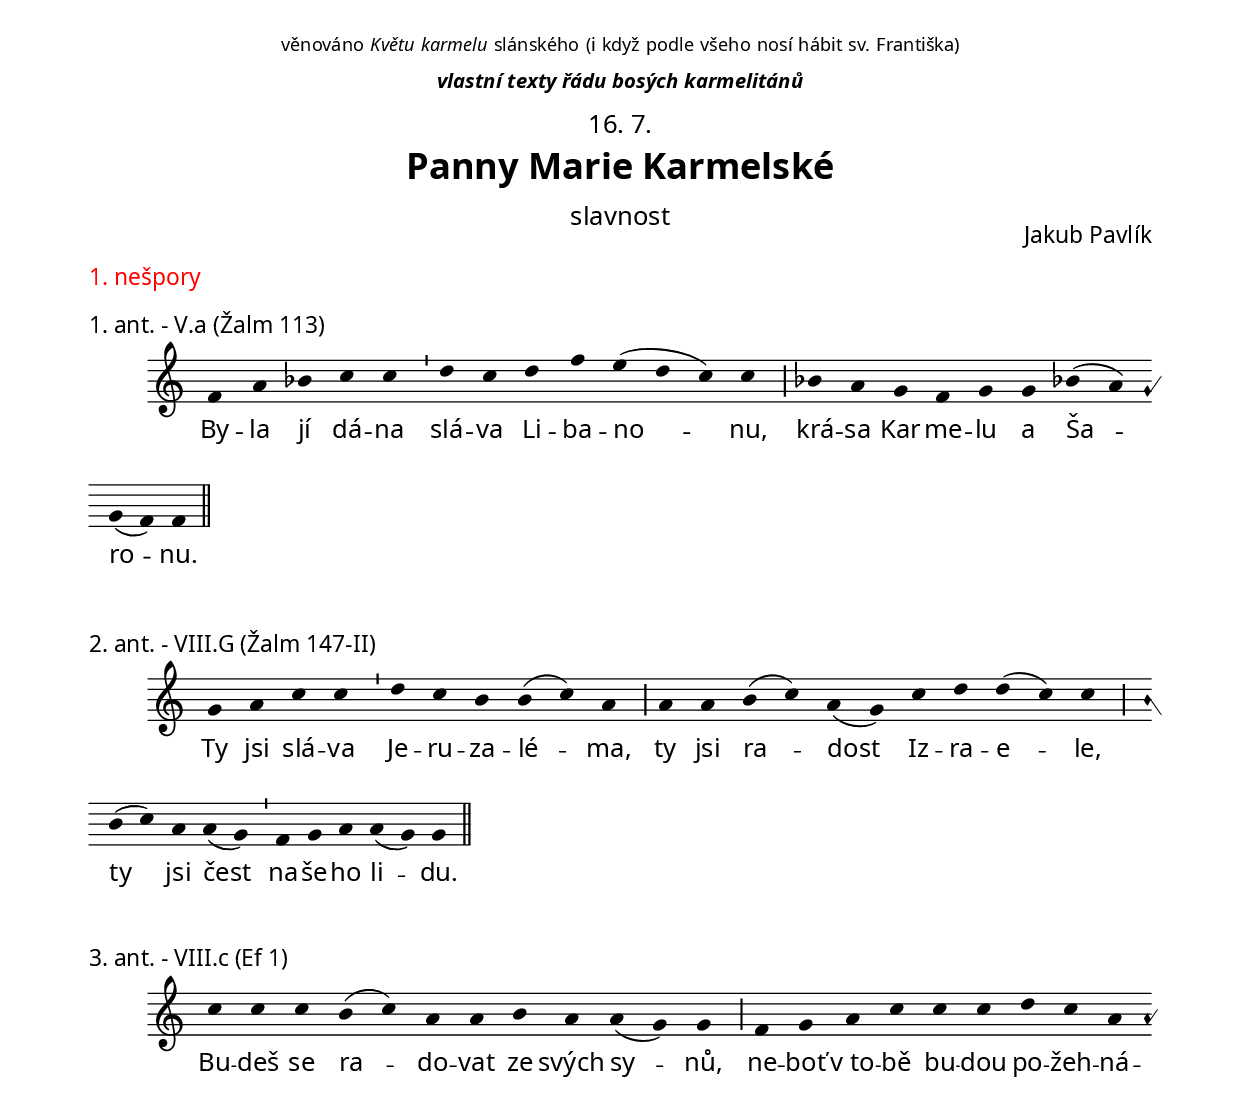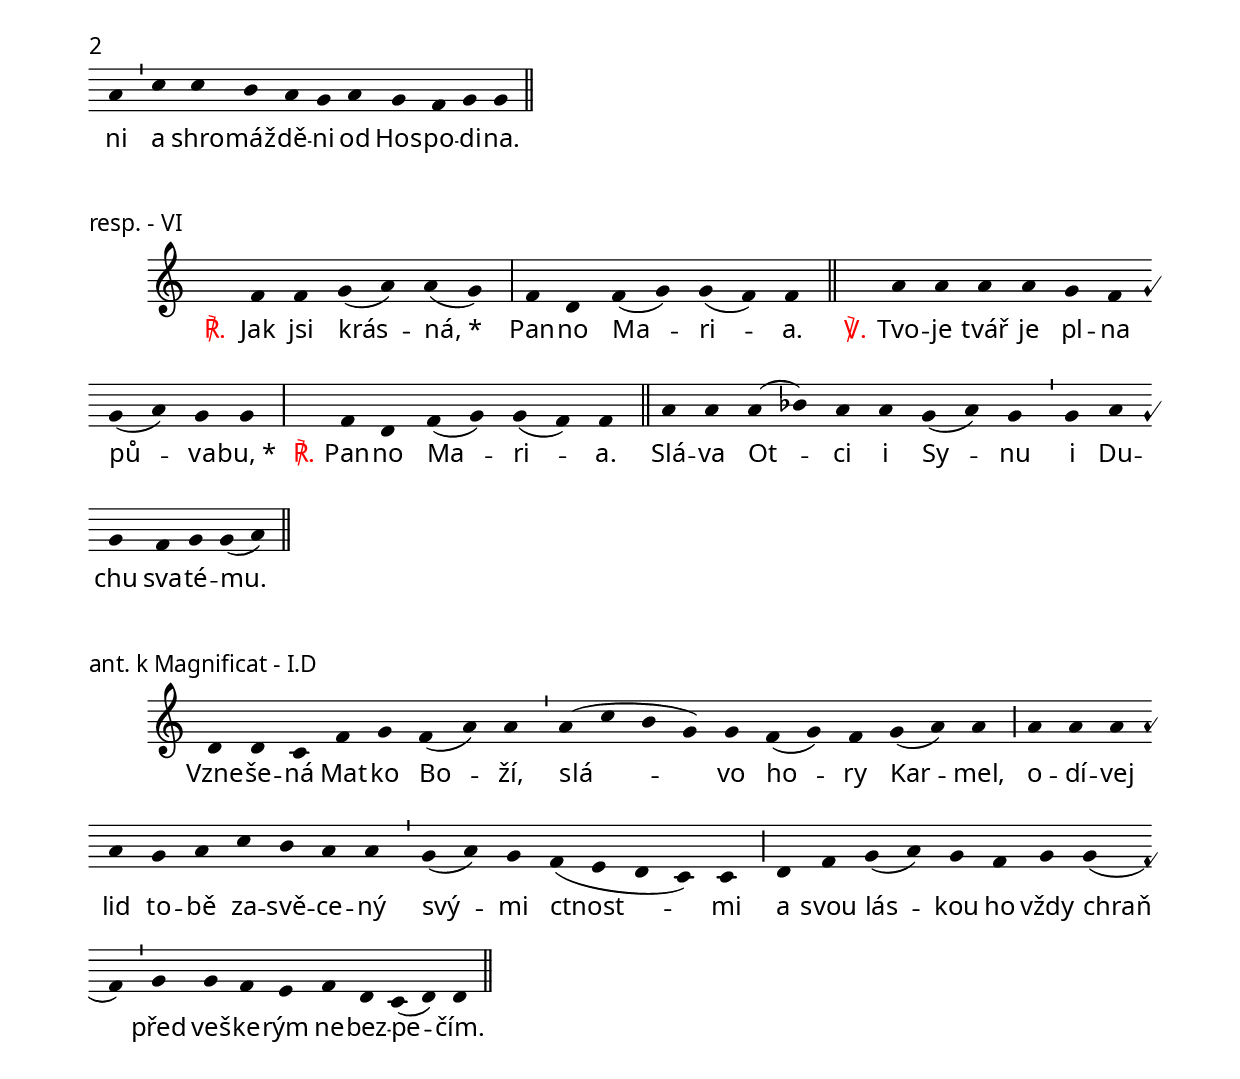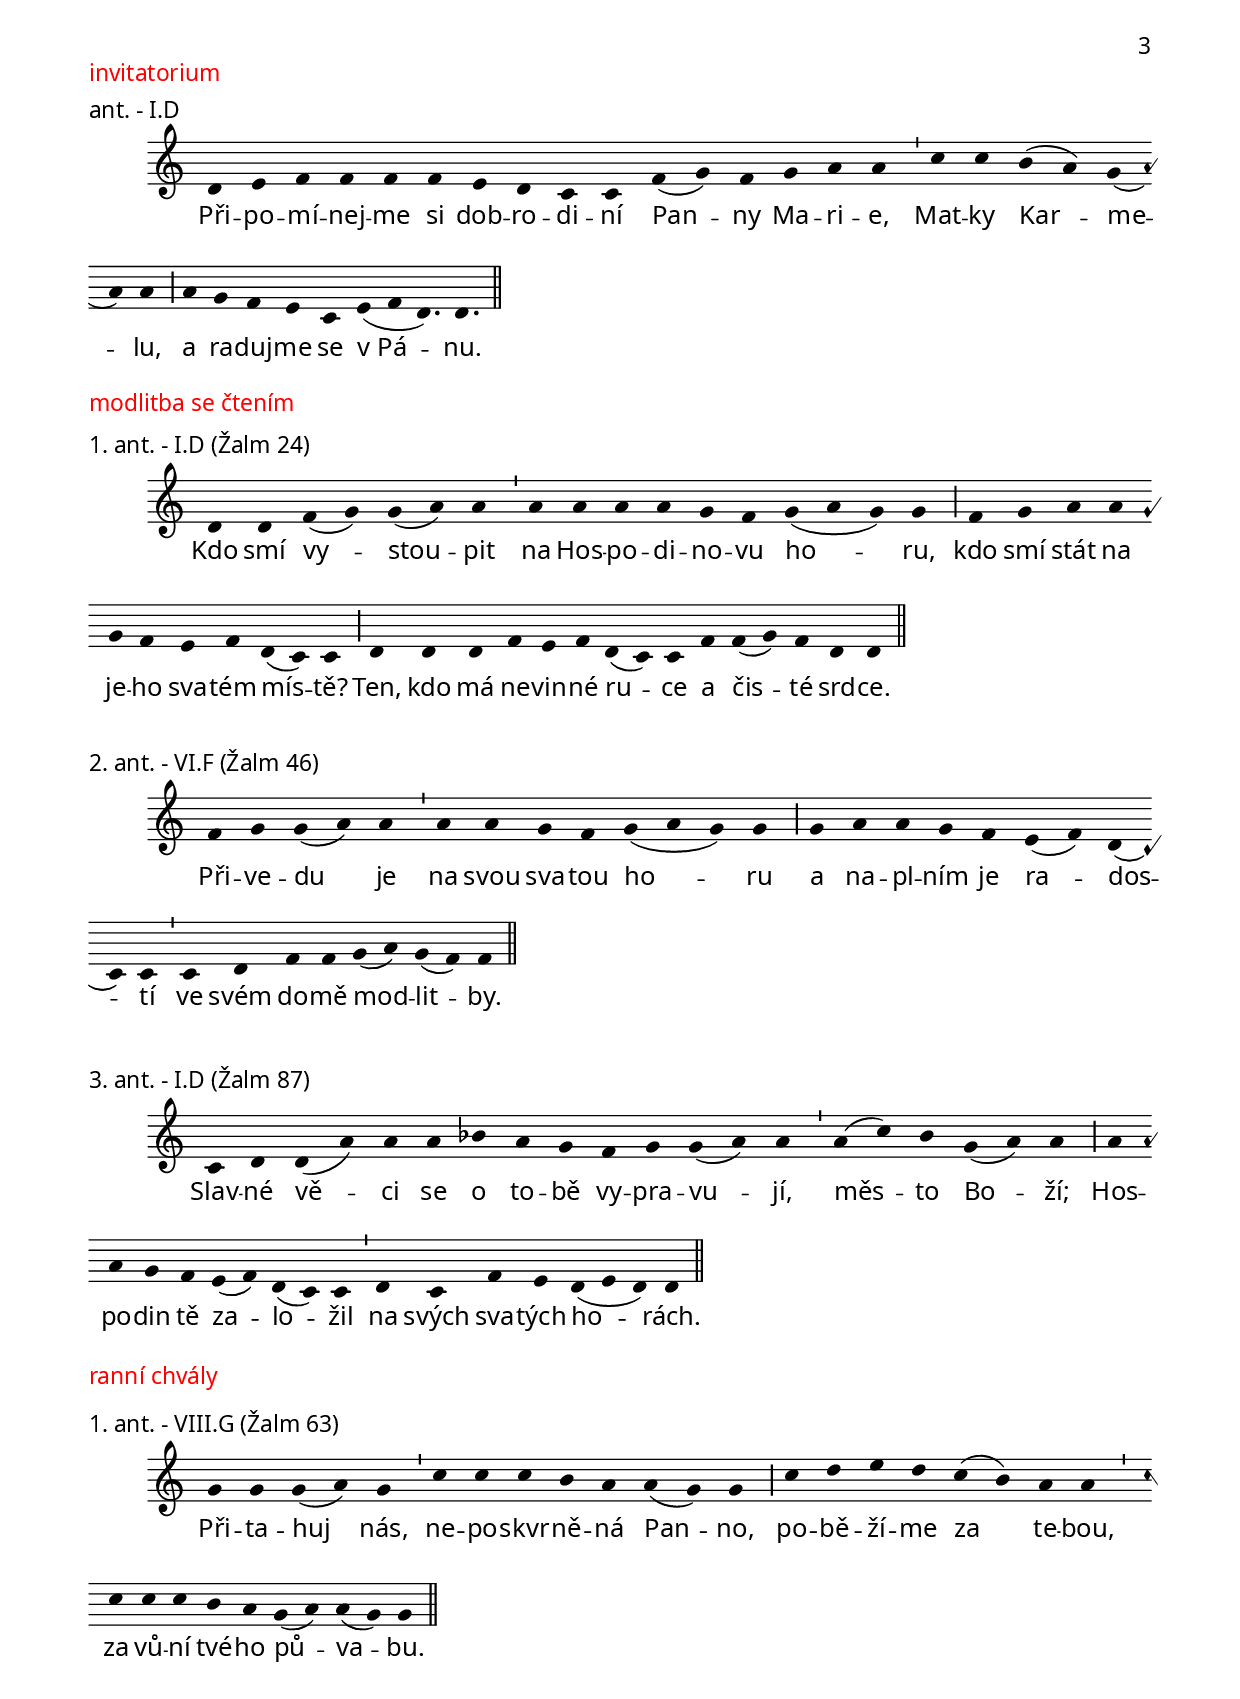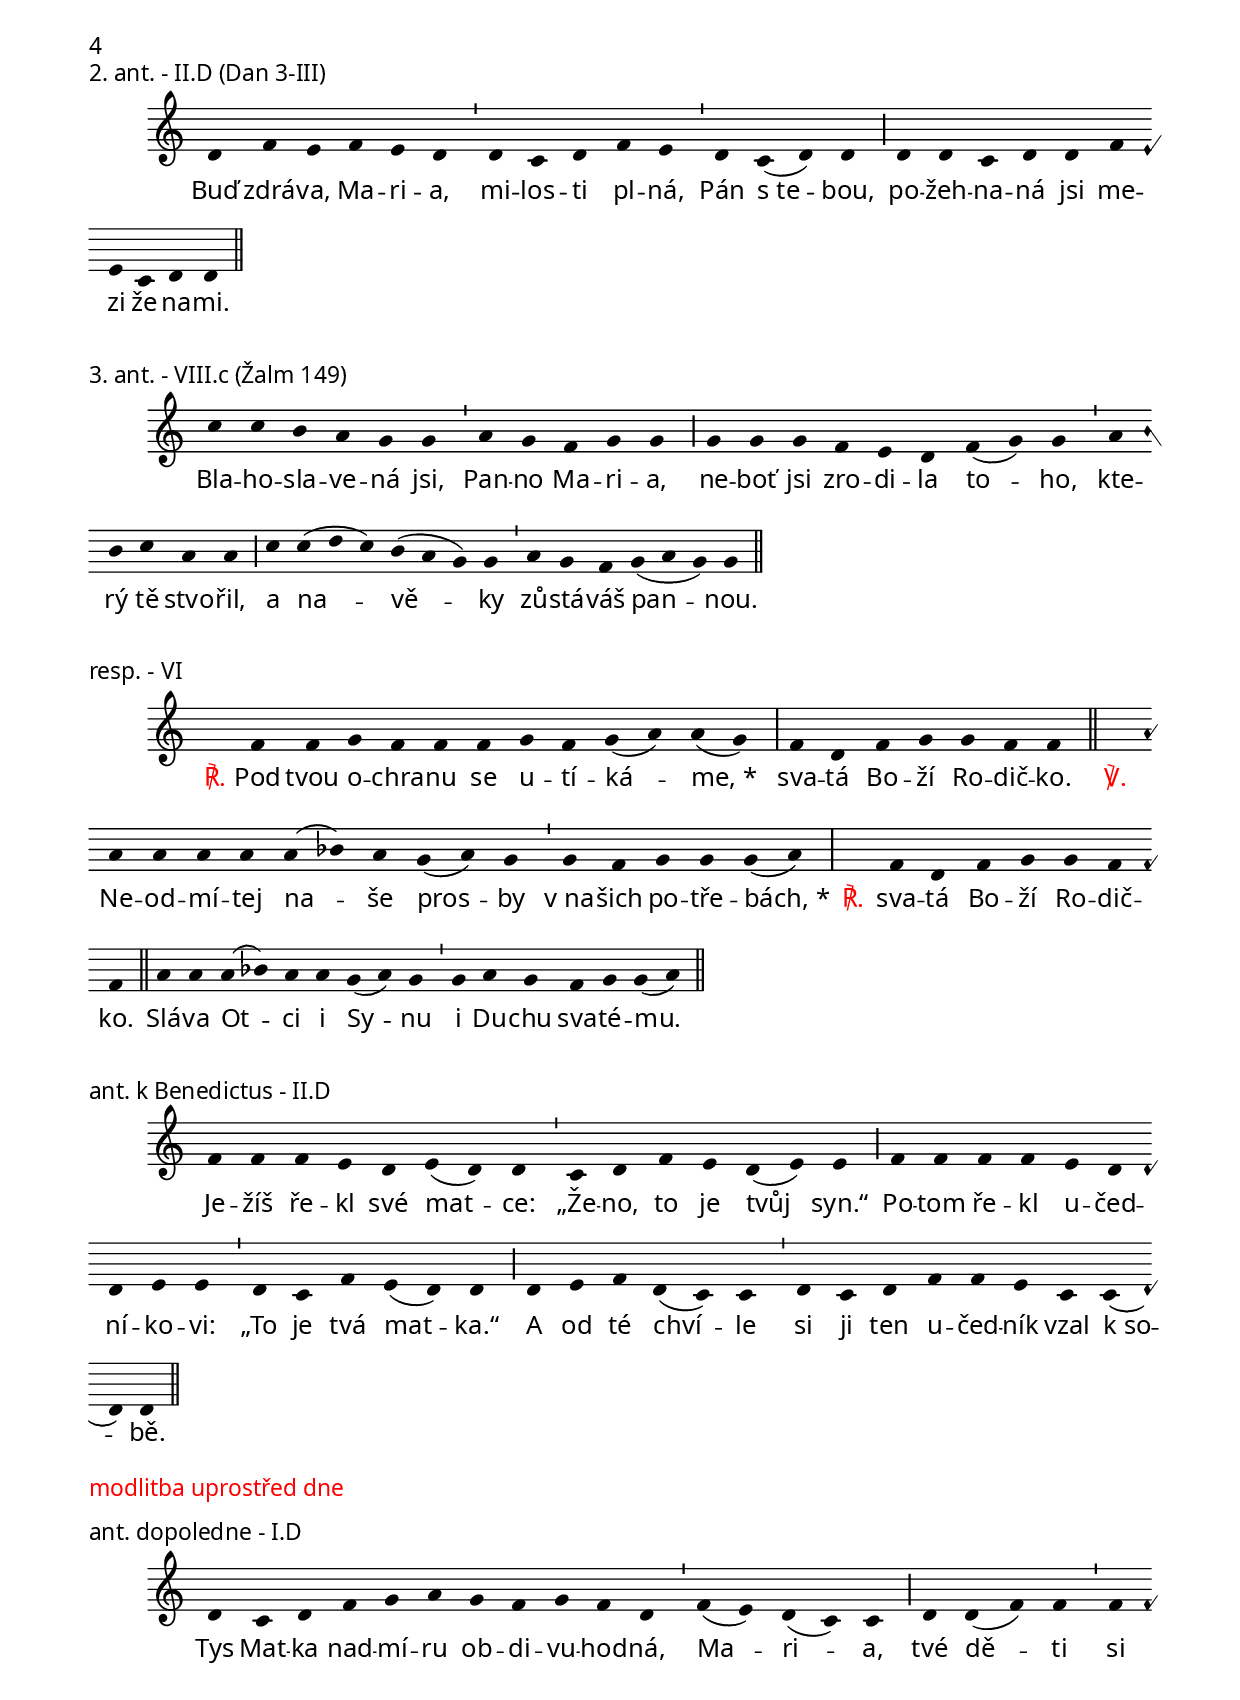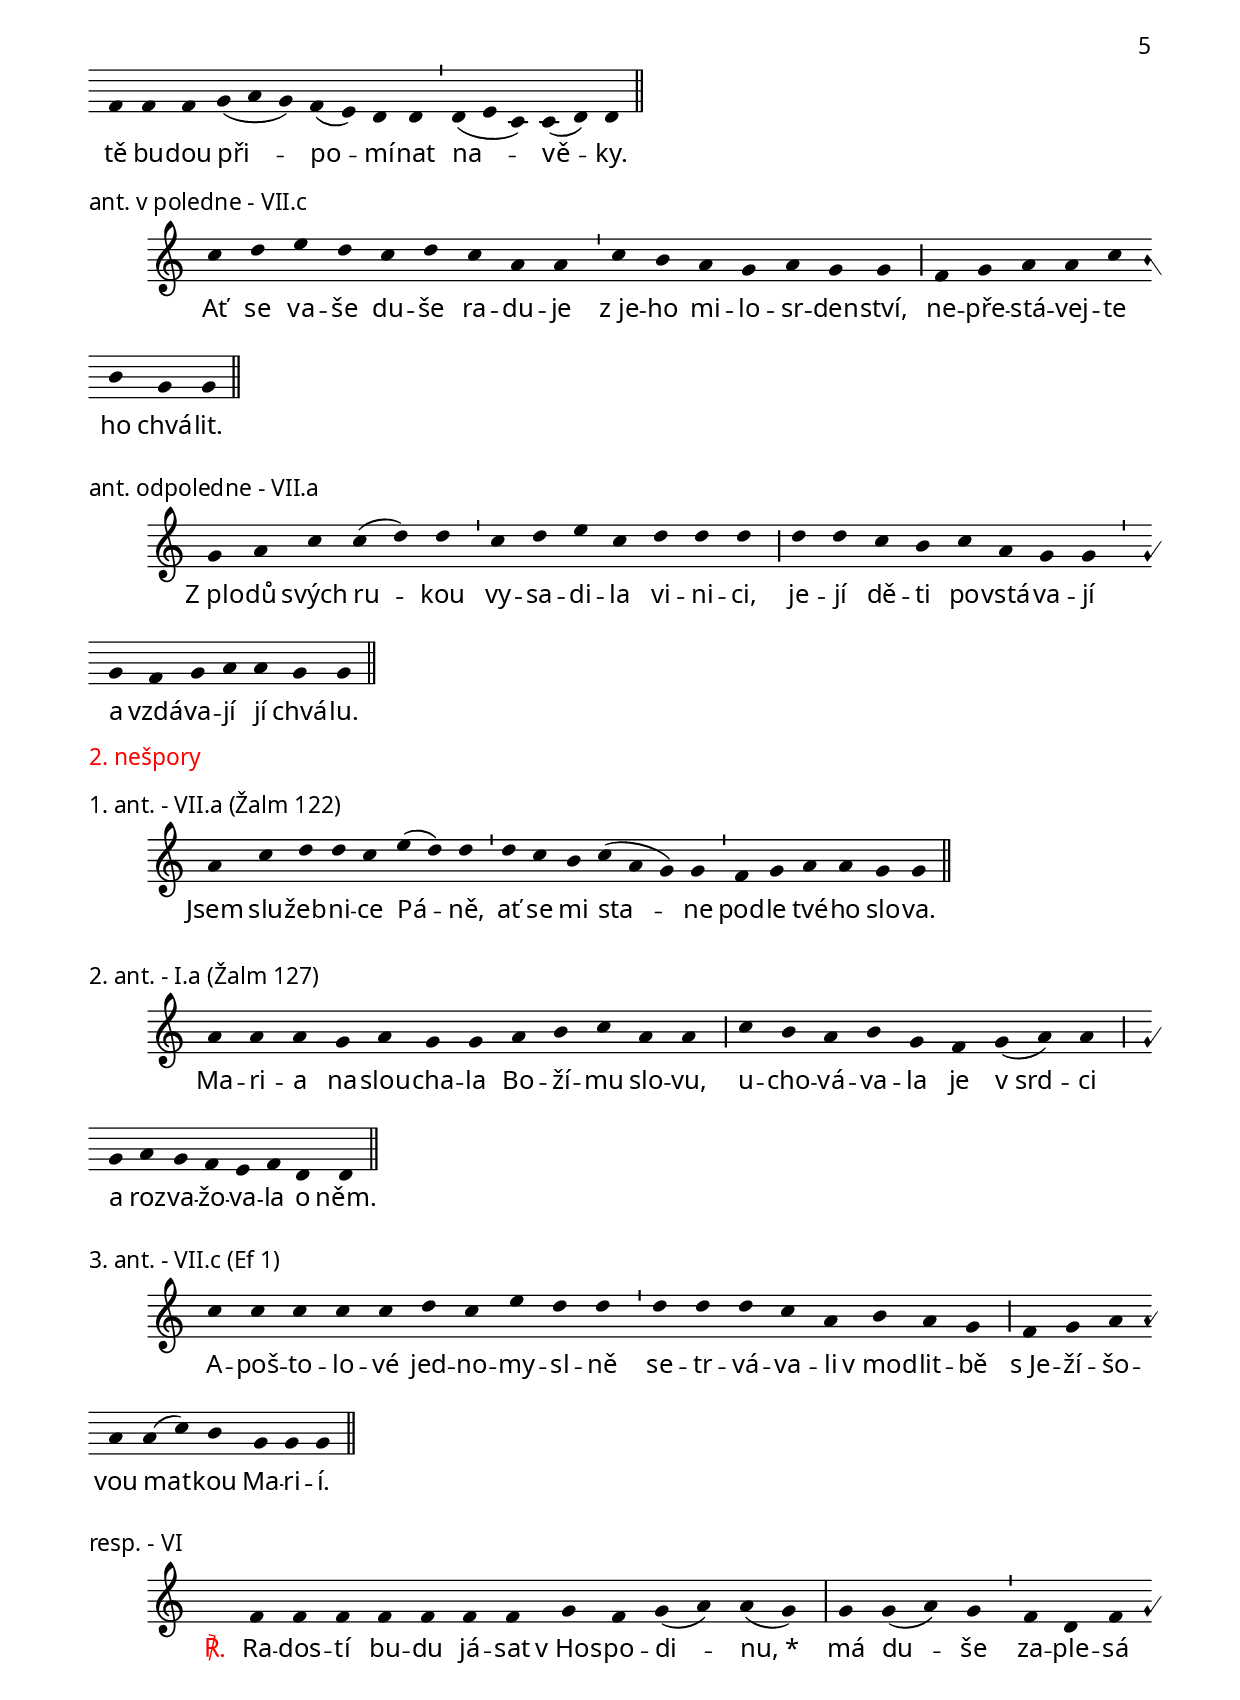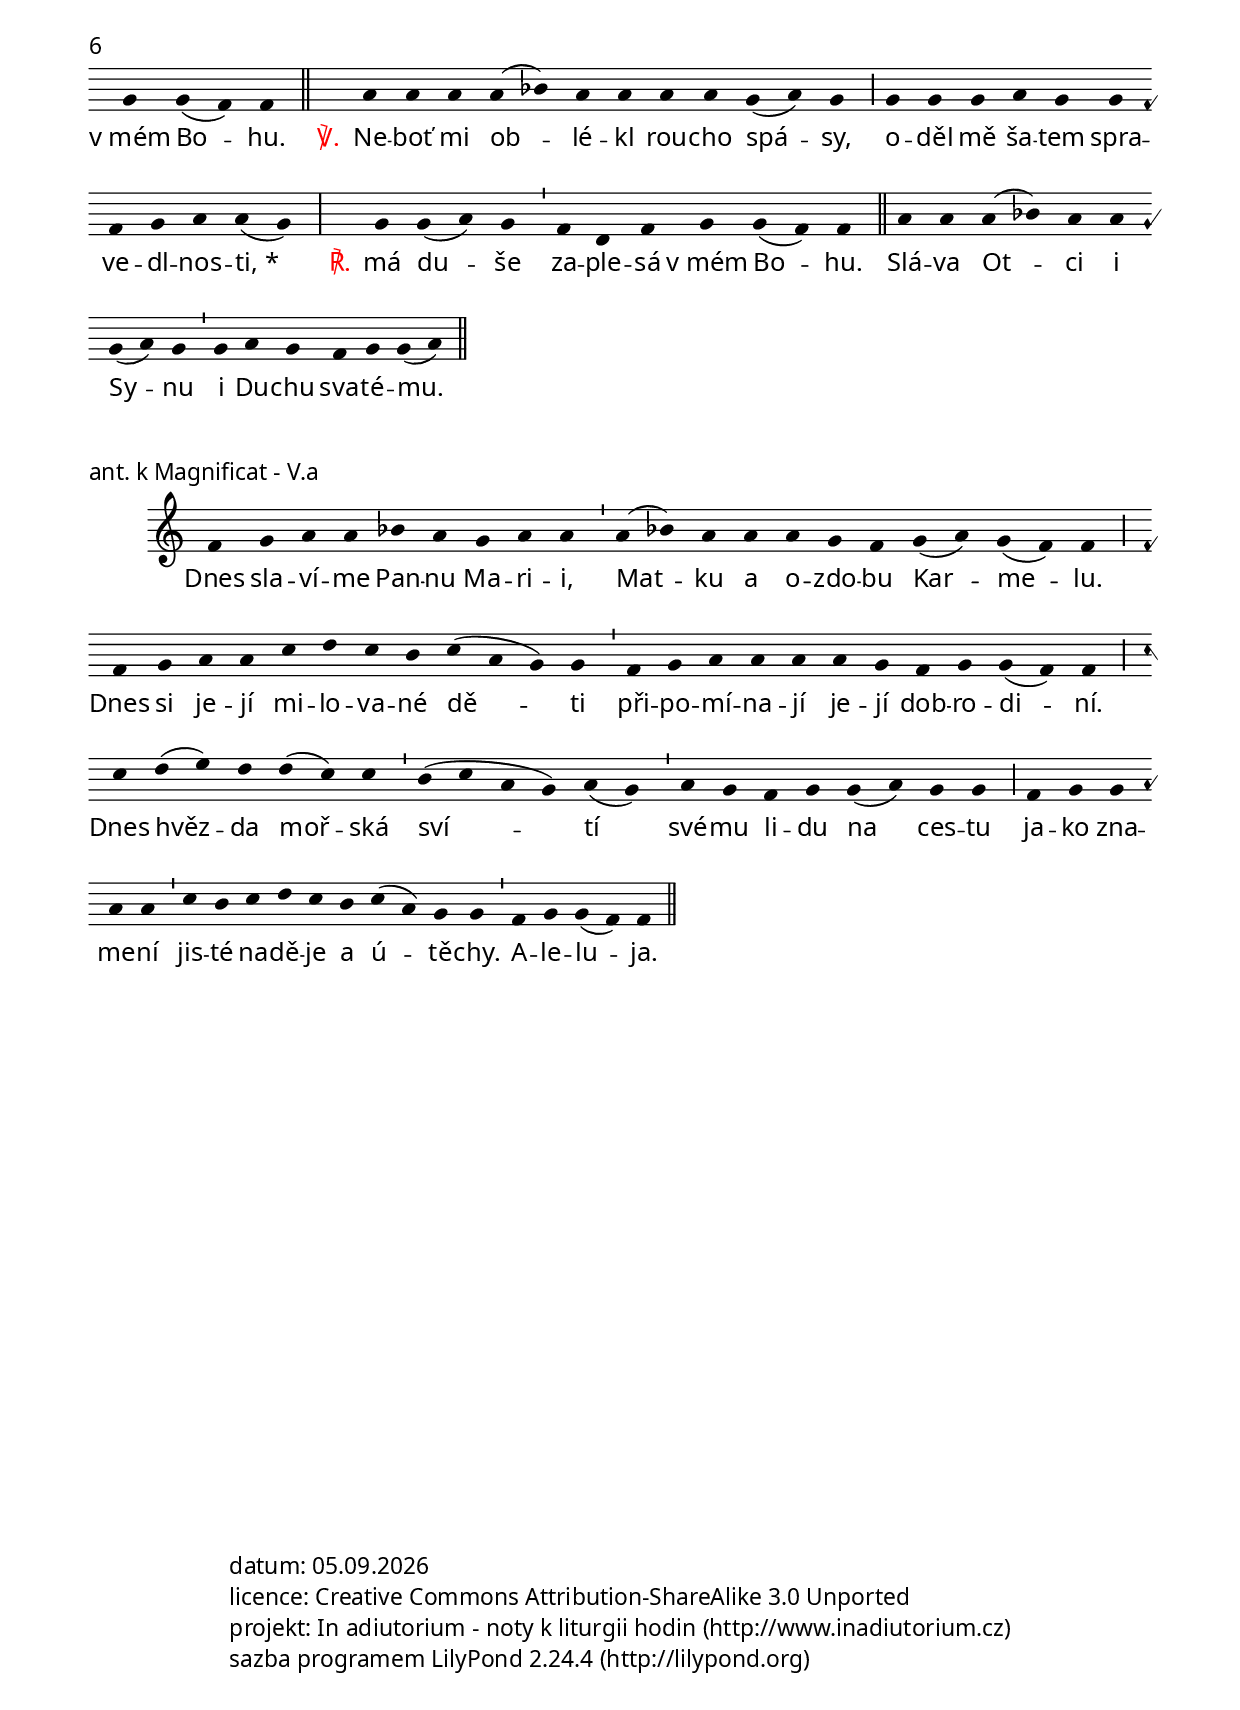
\version "2.19.80"

\include "../../spolecne.ly"
\include "../../spolecne/reholni.ly"
\include "../../dilyresponsorii.ly"
\version "2.12.0"

textyOCD = "vlastní texty řádu bosých karmelitánů"


\header {
  title = \markup\titleSvatek
            "Panny Marie Karmelské"
            slavnost
            "16. 7."
            \textyOCD
  composer = "Jakub Pavlík"
  dedication = \markup\tiny{
    věnováno
    \with-url #"https://commons.wikimedia.org/wiki/File:Slan%C3%BD,_kl%C3%A1%C5%A1ter_kostel_Nejsv.Trojice_detail_(2).JPG" {
      \italic{Květu karmelu} slánského
    }
    (i když podle všeho nosí hábit sv. Františka)
  }
}

\markup {\nadpisHodinka {"1. nešpory"}}

\score {
  \relative c' {
    \choralniRezim
    f4 a bes c c \barMin
    d c d f e( d c) c \barMaior
    bes a g f g g bes( a) g( f) f \barFinalis
  }
  \addlyrics {
    By -- la jí dá -- na
    slá -- va Li -- ba -- no -- nu,
    krá -- sa Kar -- me -- lu a Ša -- ro -- nu.
  }
  \header {
    quid = "1. ant."
    modus = "V"
    differentia = "a"
    psalmus = "Žalm 113"
    id = "1ne-a1"
    piece = \markup\sestavTitulek
  }
}

\score {
  \relative c'' {
    \choralniRezim
    g4 a c c \barMin d4 c b b( c) a \barMaior
    a a b( c) a( g) c d d( c) c \barMaior
    b( c) a a( g) \barMin f4 g a a( g) g \barFinalis
  }
  \addlyrics {
    Ty jsi slá -- va Je -- ru -- za -- lé -- ma,
    ty jsi ra -- dost Iz -- ra -- e -- le,
    ty jsi čest na -- še -- ho li -- du.
  }
  \header {
    quid = "2. ant."
    modus = "VIII"
    differentia = "G"
    psalmus = "Žalm 147-II"
    fial = "commune/commune_maria.ly#sob-aben6"
    id = "1ne-a2"
    piece = \markup\sestavTitulek
  }
}

\score {
  \relative c'' {
    \choralniRezim
    c4 c c b( c) a a b a a( g) g \barMaior
    f g a c c c d c a a \barMin
    c c b a g a g f g g \barFinalis
  }
  \addlyrics {
    Bu -- deš se ra -- do -- vat ze svých sy -- nů,
    ne -- boť v_to -- bě bu -- dou po -- žeh -- ná -- ni
    a shro -- máž -- dě -- ni od Hos -- po -- di -- na.
  }
  \header {
    quid = "3. ant."
    modus = "VIII"
    differentia = "c"
    psalmus = "Ef 1"
    id = "1ne-a3"
    piece = \markup\sestavTitulek
  }
}

\score {
  \relative c' {
    \choralniRezim

    % R
    \neviditelna f
    f4 f g( a) a( g) \barMax
    f d f( g) g( f) f \barFinalis
    % V
    \neviditelna a
    a4 a a a g f g( a) g g \barMax
    % R
    \neviditelna f
    f d f( g) g( f) f \barFinalis
    % Slava
    \respVIdoxologie \barFinalis
  }
  \addlyrics {
    \Response Jak jsi krás -- ná,_* Pan -- no Ma -- ri -- a.
    \Verse Tvo -- je tvář je pl -- na pů -- va -- bu,_*
    \Response Pan -- no Ma -- ri -- a.
    \textRespDoxologie
  }
  \header {
    quid = "resp."
    modus = "VI"
    id = "1ne-r"
    piece = \markup {\sestavTitulekResp}
  }
}

\score {
  \relative c' {
    \choralniRezim
    d4 d c f g f( a) a \barMin
    a( c b g) g f( g) f g( a) a \barMaior
    a a a a g a c b a a \barMin
    g( a) g f( e d c) c \barMaior
    d f g( a) g f g g( f) \barMin
    g g f e f d c( d) d \barFinalis
  }
  \addlyrics {
    Vzne -- še -- ná Mat -- ko Bo -- ží,
    slá -- vo ho -- ry Kar -- mel,
    o -- dí -- vej lid to -- bě za -- svě -- ce -- ný
    svý -- mi ctnost -- mi
    a svou lás -- kou ho vždy chraň
    před veš -- ke -- rým ne -- bez -- pe -- čím.
  }
  \header {
    quid = "ant. k Magnificat"
    modus = "I"
    differentia = "D"
    psalmus = ""
    id = "1ne-amag"
    piece = \markup {\sestavTitulekBezZalmu}
  }
}

\pageBreak % ZLOM

\markup {\nadpisHodinka {"invitatorium"}}

\score {
  \relative c' {
    \choralniRezim
    d4 e f f f f e d c c f( g) f g a a \barMin
    c c b( a) g( a) a \barMaior
    a g f e c e( f d4.) d \barFinalis
  }
  \addlyrics {
    Při -- po -- mí -- nej -- me si dob -- ro -- di -- ní Pan -- ny Ma -- ri -- e,
    Mat -- ky Kar -- me -- lu,
    a ra -- duj -- me se v_Pá -- nu.
  }
  \header {
    quid = "ant."
    modus = "I"
    differentia = "D"
    psalmus = ""
    id = "invit"
    piece = \markup\sestavTitulekBezZalmu
  }
}

\markup {\nadpisHodinka {"modlitba se čtením"}}

\score {
  \relative c' {
    \choralniRezim
    d4 d f( g) g( a) a \barMin
    a a a a g f g( a g) g \barMaior
    f g a a g f e f d( c) c \barMaior
    d d d f e f d( c) c f f( g) f d d \barFinalis
  }
  \addlyrics {
    Kdo smí vy -- stou -- pit
    na Hos -- po -- di -- no -- vu ho -- ru,
    kdo smí stát na je -- ho sva -- tém mís -- tě?
    Ten, kdo má ne -- vin -- né ru -- ce a čis -- té srd -- ce.
  }
  \header {
    quid = "1. ant."
    modus = "I"
    differentia = "D"
    psalmus = "Žalm 24"
    id = "mc-a1"
    piece = \markup\sestavTitulek
  }
}

\score {
  \relative c' {
    \choralniRezim
    f4 g g( a) a \barMin
    a a g f g( a g) g \barMaior
    g a a g f e( f) d( c) c \barMin
    c d f f g( a) g( f) f \barFinalis
  }
  \addlyrics {
    Při -- ve -- du je
    na svou sva -- tou ho -- ru
    a na -- pl -- ním je ra -- dos -- tí
    ve svém do -- mě mod -- lit -- by.
  }
  \header {
    quid = "2. ant."
    modus = "VI"
    differentia = "F"
    psalmus = "Žalm 46"
    id = "mc-a2"
    piece = \markup\sestavTitulek
  }
}

\score {
  \relative c' {
    \choralniRezim
    c4 d d( a') a a bes a g f g g( a) a \barMin
    a( c) b g( a) a \barMaior
    a a g f e( f) d( c) c \barMin
    d c f e d( e d) d \barFinalis
  }
  \addlyrics {
    Slav -- né vě -- ci se o to -- bě vy -- pra -- vu -- jí,
    měs -- to Bo -- ží;
    Hos -- po -- din tě za -- lo -- žil
    na svých sva -- tých ho -- rách.
  }
  \header {
    quid = "3. ant."
    modus = "I"
    differentia = "D"
    psalmus = "Žalm 87"
    fial = "sanktoral/1208pmpocatebezposkvrny.ly#mc-a3?zacatek=14"
    id = "mc-a3"
    piece = \markup\sestavTitulek
  }
}

% antifonu pro vigilii breviar.cz (zatím?) nemá

\markup {\nadpisHodinka {"ranní chvály"}}

\score {
  \relative c'' {
    \choralniRezim
    g4 g g( a) g \barMin
    c c c b a a( g) g \barMaior
    c d e d c( b) a a \barMin
    c c c b a g( a) a( g) g \barFinalis
  }
  \addlyrics {
    Při -- ta -- huj nás,
    ne -- po -- skvr -- ně -- ná Pan -- no,
    po -- bě -- ží -- me za te -- bou,
    za vů -- ní tvé -- ho pů -- va -- bu.
  }
  \header {
    quid = "1. ant."
    modus = "VIII"
    differentia = "G"
    psalmus = "Žalm 63"
    fial = "sanktoral/1208pmpocatebezposkvrny.ly#rch-a3?jiny text"
    id = "rch-a1"
    piece = \markup\sestavTitulek
  }
}

\score {
  \relative c' {
    \choralniRezim
    d4 f e f e d \barMin
    d c d f e \barMin
    d c( d) d \barMaior
    d d c d d f e c d d \barFinalis
  }
  \addlyrics {
    Buď zdrá -- va, Ma -- ri -- a,
    mi -- los -- ti pl -- ná,
    Pán s_te -- bou,
    po -- žeh -- na -- ná jsi me -- zi že -- na -- mi.
  }
  \header {
    quid = "2. ant."
    modus = "II"
    differentia = "D"
    psalmus = "Dan 3-III"
    fial = "advent_antifony.ly#spol-sexta?konec=16"
    id = "rch-a2"
    piece = \markup\sestavTitulek
  }
}

\score {
  \relative c'' {
    \choralniRezim
    c4 c b a g g \barMin
    a g f g g \barMaior
    g g g f e d f( g) g \barMin
    a b c a a \barMaior
    c c( d c) b( a g) g \barMin
    a g f g( a g) g \barFinalis
  }
  \addlyrics {
    Bla -- ho -- sla -- ve -- ná jsi,
    Pan -- no Ma -- ri -- a,
    ne -- boť jsi zro -- di -- la to -- ho,
    kte -- rý tě stvo -- řil,
    a na -- vě -- ky
    zů -- stá -- váš pan -- nou.
  }
  \header {
    quid = "3. ant."
    modus = "VIII"
    differentia = "c"
    psalmus = "Žalm 149"
    fial = "commune/commune_maria.ly#1ne-a2?konec&-aleluja"
    id = "rch-a3"
    piece = \markup\sestavTitulek
  }
}

\score {
  \relative c' {
    \choralniRezim

    % R
    \neviditelna f
    f4 f g f f f g f g( a) a( g) \barMax
    f d f g g f f \barFinalis
    % V
    \neviditelna a
    a4 a a a a( bes) a g( a) g \barMin
    g f g g g( a) \barMax
    % R
    \neviditelna f
    f d f g g f f \barFinalis
    % Slava
    \respVIdoxologie \barFinalis
  }
  \addlyrics {
    \Response Pod tvou o -- chra -- nu se u -- tí -- ká -- me,_*
    sva -- tá Bo -- ží Ro -- dič -- ko.
    \Verse Ne -- od -- mí -- tej na -- še pros -- by
    v_na -- šich po -- tře -- bách,_*
    \Response sva -- tá Bo -- ží Ro -- dič -- ko.
    \textRespDoxologie
  }
  \header {
    quid = "resp."
    modus = "VI"
    id = "rch-r"
    piece = \markup {\sestavTitulekResp}
  }
}

\score {
  \relative c' {
    \choralniRezim
    f4 f f e d e( d) d \barMin
    c d f e d( e) e \barMaior
    f f f f e d d e e \barMin
    d c f e( d) d \barMaior
    d e f d( c) c \barMin
    d c d f f e c c( d) d \barFinalis
  }
  \addlyrics {
    Je -- žíš ře -- kl své mat -- ce:
    „Že -- no, to je tvůj syn.“
    Po -- tom ře -- kl u -- čed -- ní -- ko -- vi:
    „To je tvá mat -- ka.“
    A od té chví -- le
    si ji ten u -- čed -- ník vzal k_so -- bě.
  }
  \header {
    quid = "ant. k Benedictus"
    modus = "II"
    differentia = "D"
    psalmus = ""
    fial = "commune/commune_maria.ly#nona?zacatek"
    placet = "2 i s ohledem na příležitost by bylo vhodné připravit zpěvnější melodii -
    i za cenu oddělení od textově příbuzné antifony"
    id = "rch-aben"
    piece = \markup {\sestavTitulekBezZalmu}
  }
}

\markup {\nadpisHodinka {"modlitba uprostřed dne"}}

\score {
  \relative c' {
    \choralniRezim
    d4 c d f g a g f g f d \barMin
    f( e) d( c) c \barMaior
    d d( f) f \barMin
    f f f f g( a g) f( e) d d \barMin
    d( e c) c( d) d \barFinalis
  }
  \addlyrics {
    Tys Mat -- ka nad -- mí -- ru ob -- di -- vu -- hod -- ná,
    Ma -- ri -- a,
    tvé dě -- ti
    si tě bu -- dou při -- po -- mí -- nat
    na -- vě -- ky.
  }
  \header {
    quid = "ant. dopoledne"
    modus = "I"
    differentia = "D"
    psalmus = ""
    id = "tercie"
    piece = \markup\sestavTitulekBezZalmu
  }
}

\score {
  \relative c'' {
    \choralniRezim
    c4 d e d c d c a a \barMin
    c b a g a g g \barMaior
    f g a a c b g g \barFinalis
  }
  \addlyrics {
    Ať se va -- še du -- še ra -- du -- je
    z_je -- ho mi -- lo -- sr -- den -- ství,
    ne -- pře -- stá -- vej -- te ho chvá -- lit.
  }
  \header {
    quid = "ant. v poledne"
    modus = "VII"
    differentia = "c"
    psalmus = ""
    id = "sexta"
    piece = \markup\sestavTitulekBezZalmu
  }
}

\score {
  \relative c'' {
    \choralniRezim
    g4 a c c( d) d \barMin
    c d e c d d d \barMaior
    d d c b c a g g \barMin
    g f g a a g g \barFinalis
  }
  \addlyrics {
    Z_plo -- dů svých ru -- kou
    vy -- sa -- di -- la vi -- ni -- ci,
    je -- jí dě -- ti po -- vstá -- va -- jí
    a vzdá -- va -- jí jí chvá -- lu.
  }
  \header {
    quid = "ant. odpoledne"
    modus = "VII"
    differentia = "a"
    psalmus = ""
    id = "nona"
    piece = \markup\sestavTitulekBezZalmu
  }
}

\markup {\nadpisHodinka {"2. nešpory"}}

\score {
  \relative c'' {
    \choralniRezim
    a4 c d d c e( d) d \barMin
    d c b c( a g) g \barMin
    f g a a g g \barFinalis
  }
  \addlyrics {
    Jsem slu -- žeb -- ni -- ce Pá -- ně,
    ať se mi sta -- ne pod -- le tvé -- ho slo -- va.
  }
  \header {
    quid = "1. ant."
    modus = "VII"
    differentia = "a"
    psalmus = "Žalm 122"
    fial = "commune/commune_maria.ly#2ne-a2?-aleluja"
    id = "2ne-a1"
    piece = \markup\sestavTitulek
  }
}

\score {
  \relative c'' {
    \choralniRezim
    a4 a a g a g g a b c a a \barMaior
    c b a b g f g( a) a \barMaior
    g a g f e f d d \barFinalis
  }
  \addlyrics {
    Ma -- ri -- a na -- slou -- cha -- la Bo -- ží -- mu slo -- vu,
    u -- cho -- vá -- va -- la je v_srd -- ci
    a roz -- va -- žo -- va -- la o něm.
  }
  \header {
    quid = "2. ant."
    modus = "I"
    differentia = "a"
    psalmus = "Žalm 127"
    fial = "sanktoral/0716pmkarmelske.ly#amag?jiny text"
    id = "2ne-a2"
    piece = \markup\sestavTitulek
  }
}

\score {
  \relative c'' {
    \choralniRezim
    c4 c c c c d c e d d \barMin
    d d d c a b a g \barMaior
    f g a a a( c) b g g g \barFinalis
  }
  \addlyrics {
    A -- poš -- to -- lo -- vé jed -- no -- my -- sl -- ně
    se -- tr -- vá -- va -- li v_mod -- lit -- bě
    s_Je -- ží -- šo -- vou mat -- kou Ma -- ri -- í.
  }
  \header {
    quid = "3. ant."
    modus = "VII"
    differentia = "c"
    psalmus = "Ef 1"
    placet = "2 s _v modlitbě_ to nezní zdaleka tak dobře jako s _v modlitbách_"
    fial = "antifony/velikonoce_tyden7.ly#pa-amag?konec=26&-aleluja"
    id = "2ne-a3"
    piece = \markup\sestavTitulek
  }
}

\score {
  \relative c' {
    \choralniRezim

    % R
    \neviditelna f
    f4 f f f f f f g f g( a) a( g) \barMax
    g g( a) g \barMin f d f g g( f) f \barFinalis
    % V
    \neviditelna a
    a4 a a a( bes) a a a a g( a) g \barMaior
    g g g a g g f g a a( g) \barMax
    % R
    \neviditelna f
    g g( a) g \barMin f d f g g( f) f \barFinalis
    % Slava
    \respVIdoxologie \barFinalis
  }
  \addlyrics {
    \Response Ra -- dos -- tí bu -- du já -- sat v_Hos -- po -- di -- nu,_*
    má du -- še za -- ple -- sá v_mém Bo -- hu.
    \Verse Ne -- boť mi ob -- lé -- kl rou -- cho spá -- sy,
    o -- děl mě ša -- tem spra -- ve -- dl -- nos -- ti,_*
    \Response má du -- še za -- ple -- sá v_mém Bo -- hu.
    \textRespDoxologie
  }
  \header {
    quid = "resp."
    modus = "VI"
    id = "2ne-r"
    piece = \markup {\sestavTitulekResp}
  }
}

\score {
  \relative c' {
    \choralniRezim
    f4 g a a bes a g a a \barMin
    a( bes) a a a g f g( a) g( f) f \barMaior
    f g a a c d c b c( a g) g \barMin
    f g a a a a g f g g( f) f \barMaior
    c' d( e) d d( c) c \barMin
    b( c a g) a( g) \barMin a g f g g( a) g g \barMaior
    f g g a a \barMin c b c d c b c( a) g g \barMin
    f g g( f) f \barFinalis
  }
  \addlyrics {
    Dnes sla -- ví -- me Pan -- nu Ma -- ri -- i,
    Mat -- ku a o -- zdo -- bu Kar -- me -- lu.
    Dnes si je -- jí mi -- lo -- va -- né dě -- ti
    při -- po -- mí -- na -- jí je -- jí dob -- ro -- di -- ní.
    Dnes hvěz -- da moř -- ská
    sví -- tí své -- mu li -- du na ces -- tu
    ja -- ko zna -- me -- ní jis -- té na -- dě -- je a ú -- tě -- chy.
    A -- le -- lu -- ja.
  }
  \header {
    quid = "ant. k Magnificat"
    modus = "V"
    differentia = "a"
    psalmus = ""
    id = "2ne-amag"
    piece = \markup {\sestavTitulekBezZalmu}
  }
}
